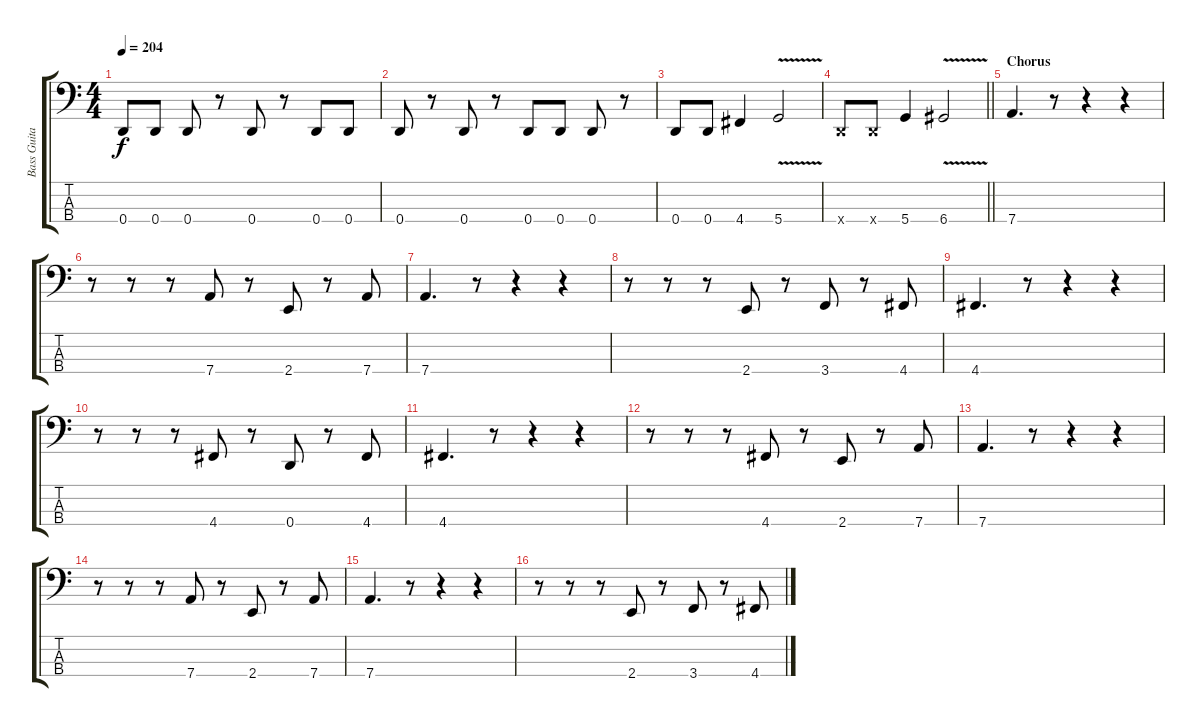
\track ("Bass Guitar" "Bass Guita") {instrument electricbasspick}
\staff {score tabs}
\tuning (G2 D2 A1 D1) {hide}
\ts (4 4)
\tempo 204
\clef f4
\ks c
0.4.8{dy f} 0.4.8 0.4.8 r.8 0.4.8 r.8 0.4.8 0.4.8 |
0.4.8 r.8 0.4.8 r.8 0.4.8 0.4.8 0.4.8 r.8 |
0.4.8 0.4.8 4.4.4 5.4{v}.2 |
\barLineRight lightlight
0.4{x}.8 0.4{x}.8 5.4.4 6.4{v}.2 |
\section ("" "Chorus")
7.4.4{d} r.8 r.4 r.4 |
r.8 r.8 r.8 7.4.8 r.8 2.4.8 r.8 7.4.8 |
7.4.4{d} r.8 r.4 r.4 |
r.8 r.8 r.8 2.4.8 r.8 3.4.8 r.8 4.4.8 |
4.4.4{d} r.8 r.4 r.4 |
r.8 r.8 r.8 4.4.8 r.8 0.4.8 r.8 4.4.8 |
4.4.4{d} r.8 r.4 r.4 |
r.8 r.8 r.8 4.4.8 r.8 2.4.8 r.8 7.4.8 |
7.4.4{d} r.8 r.4 r.4 |
r.8 r.8 r.8 7.4.8 r.8 2.4.8 r.8 7.4.8 |
7.4.4{d} r.8 r.4 r.4 |
r.8 r.8 r.8 2.4.8 r.8 3.4.8 r.8 4.4.8
